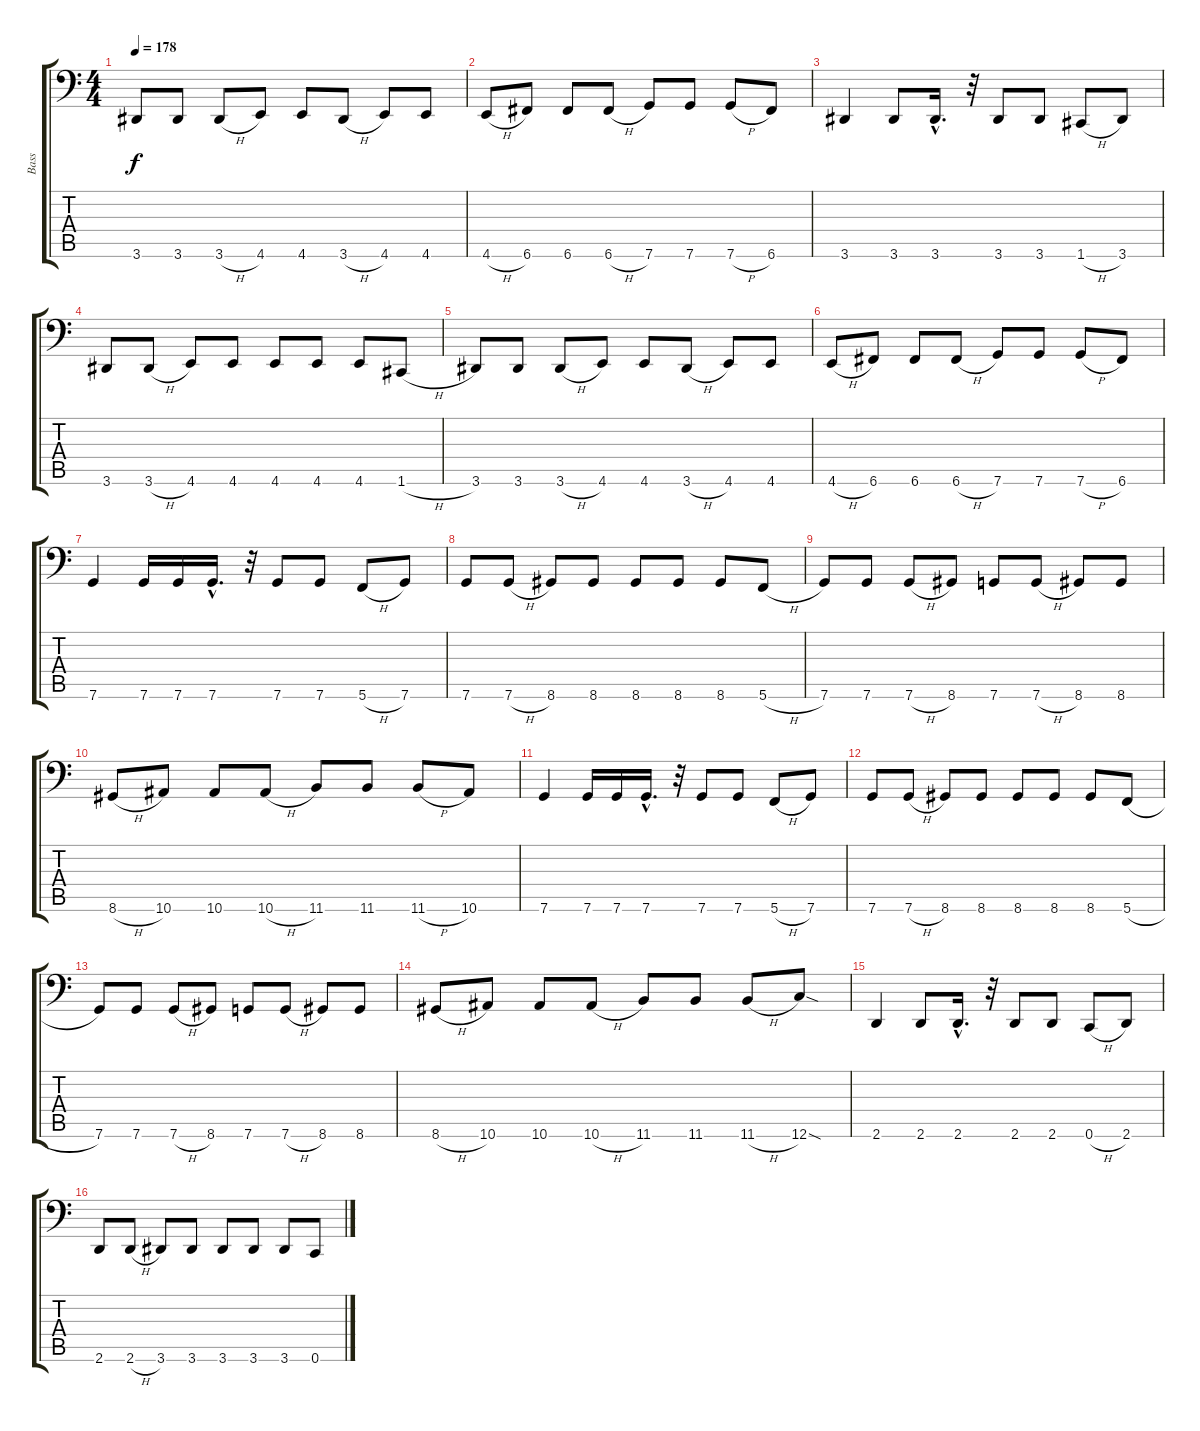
\track ("Bass" "Bass") {instrument electricbasspick}
\staff {score tabs}
\tuning (D3 A2 F2 C2 G1 C1) {hide}
\ts (4 4)
\tempo 178
\clef f4
\ks c
3.6.8{dy f} 3.6.8 3.6{h}.8 4.6.8 4.6.8 3.6{h}.8 4.6.8 4.6.8 |
4.6{h}.8 6.6.8 6.6.8 6.6{h}.8 7.6.8 7.6.8 7.6{h}.8 6.6.8 |
3.6.4 3.6.8 3.6{hac}.16{d} r.32 3.6.8 3.6.8 1.6{h}.8 3.6.8 |
3.6.8 3.6{h}.8 4.6.8 4.6.8 4.6.8 4.6.8 4.6.8 1.6{h}.8 |
3.6.8 3.6.8 3.6{h}.8 4.6.8 4.6.8 3.6{h}.8 4.6.8 4.6.8 |
4.6{h}.8 6.6.8 6.6.8 6.6{h}.8 7.6.8 7.6.8 7.6{h}.8 6.6.8 |
7.6.4 7.6.16 7.6.16 7.6{hac}.16{d} r.32 7.6.8 7.6.8 5.6{h}.8 7.6.8 |
7.6.8 7.6{h}.8 8.6.8 8.6.8 8.6.8 8.6.8 8.6.8 5.6{h}.8 |
7.6.8 7.6.8 7.6{h}.8 8.6.8 7.6.8 7.6{h}.8 8.6.8 8.6.8 |
8.6{h}.8 10.6.8 10.6.8 10.6{h}.8 11.6.8 11.6.8 11.6{h}.8 10.6.8 |
7.6.4 7.6.16 7.6.16 7.6{hac}.16{d} r.32 7.6.8 7.6.8 5.6{h}.8 7.6.8 |
7.6.8 7.6{h}.8 8.6.8 8.6.8 8.6.8 8.6.8 8.6.8 5.6{h}.8 |
7.6.8 7.6.8 7.6{h}.8 8.6.8 7.6.8 7.6{h}.8 8.6.8 8.6.8 |
8.6{h}.8 10.6.8 10.6.8 10.6{h}.8 11.6.8 11.6.8 11.6{h}.8 12.6{sod}.8 |
2.6.4 2.6.8 2.6{hac}.16{d} r.32 2.6.8 2.6.8 0.6{h}.8 2.6.8 |
2.6.8 2.6{h}.8 3.6.8 3.6.8 3.6.8 3.6.8 3.6.8 0.6{h}.8
